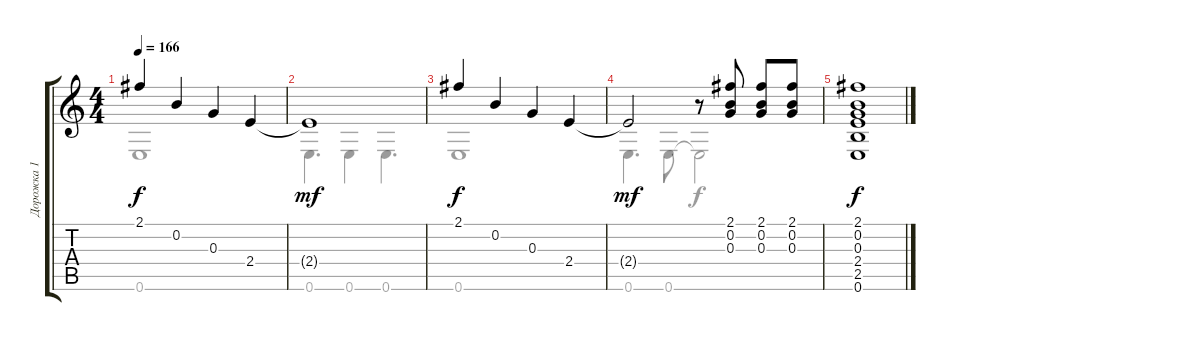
\track ("Дорожка 1" "Дорожка 1") {instrument acousticguitarsteel}
\staff {score tabs}
\tuning (E4 B3 G3 D3 A2 E2) {hide}
\voice
\ts (4 4)
\tempo 166
\clef g2
\ks c
2.1.4{dy f} 0.2.4 0.3.4 2.4.4 |
2.4{t}.1{dy mf} |
2.1.4{dy f} 0.2.4 0.3.4 2.4.4 |
2.4{t}.2{dy mf} r.8 (2.1 0.2 0.3).8 (2.1 0.2 0.3).8 (2.1 0.2 0.3).8 |
(2.1 0.2 0.3 2.4 2.5 0.6).1{dy f}
\voice
\clef g2
\ottava regular
\simile none
\ks c
0.6.1{dy f} |
0.6.4{d dy mf} 0.6.4 0.6.4{d} |
0.6.1{dy f} |
0.6.4{d dy mf} 0.6.8 0.6{t}.2{dy f} |
